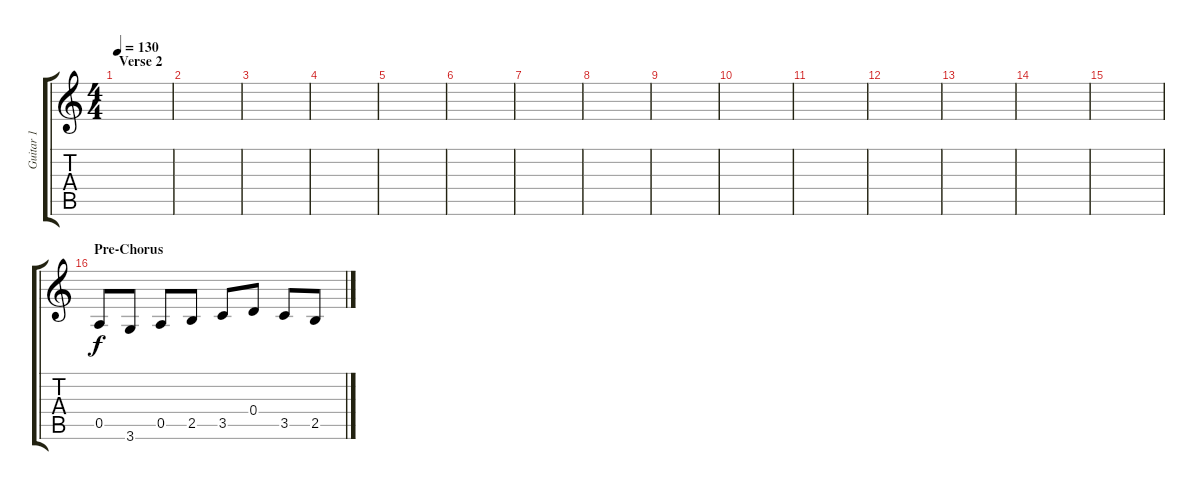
\track ("Guitar 1" "Guitar 1") {instrument distortionguitar}
\staff {score tabs}
\tuning (E4 B3 G3 D3 A2 E2) {hide}
\ts (4 4)
\section ("" "Verse 2")
\tempo 130
\clef g2
\ks c
|
|
|
|
|
|
|
|
|
|
|
|
|
|
|
\section ("" "Pre-Chorus")
0.5.8 3.6.8 0.5.8 2.5.8 3.5.8 0.4.8 3.5.8 2.5.8
